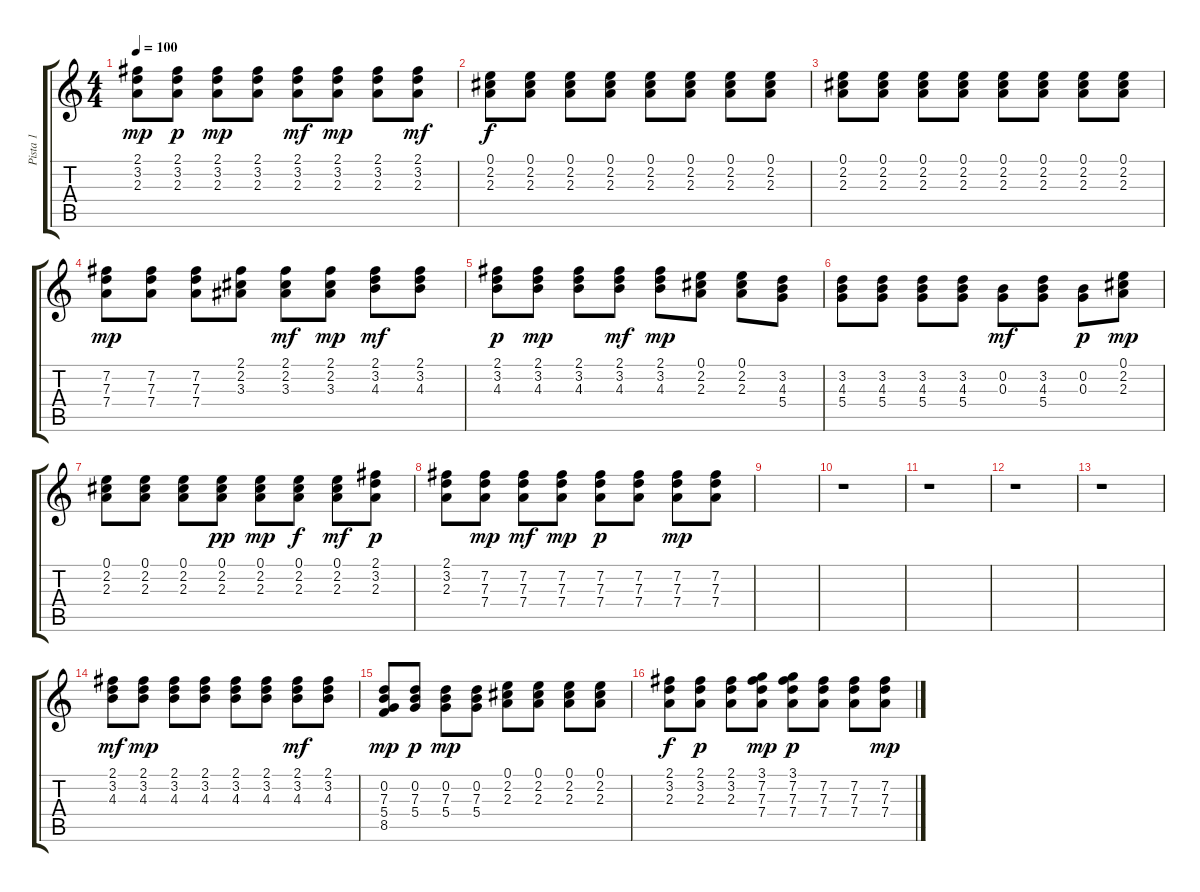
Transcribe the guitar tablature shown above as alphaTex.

\track ("Pista 1" "Pista 1") {instrument acousticguitarsteel}
\staff {score tabs}
\tuning (E4 B3 G3 D3 A2 E2) {hide}
\ts (4 4)
\tempo 100
\clef g2
\ks c
(2.1 3.2 2.3).8{dy mp} (2.1 3.2 2.3).8{dy p} (2.1 3.2 2.3).8{dy mp} (2.1 3.2 2.3).8 (2.1 3.2 2.3).8{dy mf} (2.1 3.2 2.3).8{dy mp} (2.1 3.2 2.3).8 (2.1 3.2 2.3).8{dy mf} |
(0.1 2.2 2.3).8{dy f} (0.1 2.2 2.3).8 (0.1 2.2 2.3).8 (0.1 2.2 2.3).8 (0.1 2.2 2.3).8 (0.1 2.2 2.3).8 (0.1 2.2 2.3).8 (0.1 2.2 2.3).8 |
(0.1 2.2 2.3).8 (0.1 2.2 2.3).8 (0.1 2.2 2.3).8 (0.1 2.2 2.3).8 (0.1 2.2 2.3).8 (0.1 2.2 2.3).8 (0.1 2.2 2.3).8 (0.1 2.2 2.3).8 |
(7.2 7.3 7.4).8{dy mp} (7.2 7.3 7.4).8 (7.2 7.3 7.4).8 (2.1 2.2 3.3).8 (2.1 2.2 3.3).8{dy mf} (2.1 2.2 3.3).8{dy mp} (2.1 3.2 4.3).8{dy mf} (2.1 3.2 4.3).8 |
(2.1 3.2 4.3).8{dy p} (2.1 3.2 4.3).8{dy mp} (2.1 3.2 4.3).8 (2.1 3.2 4.3).8{dy mf} (2.1 3.2 4.3).8{dy mp} (0.1 2.2 2.3).8 (0.1 2.2 2.3).8 (3.2 4.3 5.4).8 |
(3.2 4.3 5.4).8 (3.2 4.3 5.4).8 (3.2 4.3 5.4).8 (3.2 4.3 5.4).8 (0.2 0.3).8{dy mf} (3.2 4.3 5.4).8 (0.2 0.3).8{dy p} (0.1 2.2 2.3).8{dy mp} |
(0.1 2.2 2.3).8 (0.1 2.2 2.3).8 (0.1 2.2 2.3).8 (0.1 2.2 2.3).8{dy pp} (0.1 2.2 2.3).8{dy mp} (0.1 2.2 2.3).8{dy f} (0.1 2.2 2.3).8{dy mf} (2.1 3.2 2.3).8{dy p} |
(2.1 3.2 2.3).8 (7.2 7.3 7.4).8{dy mp} (7.2 7.3 7.4).8{dy mf} (7.2 7.3 7.4).8{dy mp} (7.2 7.3 7.4).8{dy p} (7.2 7.3 7.4).8 (7.2 7.3 7.4).8{dy mp} (7.2 7.3 7.4).8 |
|
r.1 |
r.1 |
r.1 |
r.1 |
(2.1 3.2 4.3).8{dy mf} (2.1 3.2 4.3).8{dy mp} (2.1 3.2 4.3).8 (2.1 3.2 4.3).8 (2.1 3.2 4.3).8 (2.1 3.2 4.3).8 (2.1 3.2 4.3).8{dy mf} (2.1 3.2 4.3).8 |
(0.2 7.3 5.4 8.5).8{dy mp} (0.2 7.3 5.4).8{dy p} (0.2 7.3 5.4).8{dy mp} (0.2 7.3 5.4).8 (0.1 2.2 2.3).8 (0.1 2.2 2.3).8 (0.1 2.2 2.3).8 (0.1 2.2 2.3).8 |
(2.1 3.2 2.3).8{dy f} (2.1 3.2 2.3).8{dy p} (2.1 3.2 2.3).8 (3.1 7.2 7.3 7.4).8{dy mp} (3.1 7.2 7.3 7.4).8{dy p} (7.2 7.3 7.4).8 (7.2 7.3 7.4).8 (7.2 7.3 7.4).8{dy mp}
